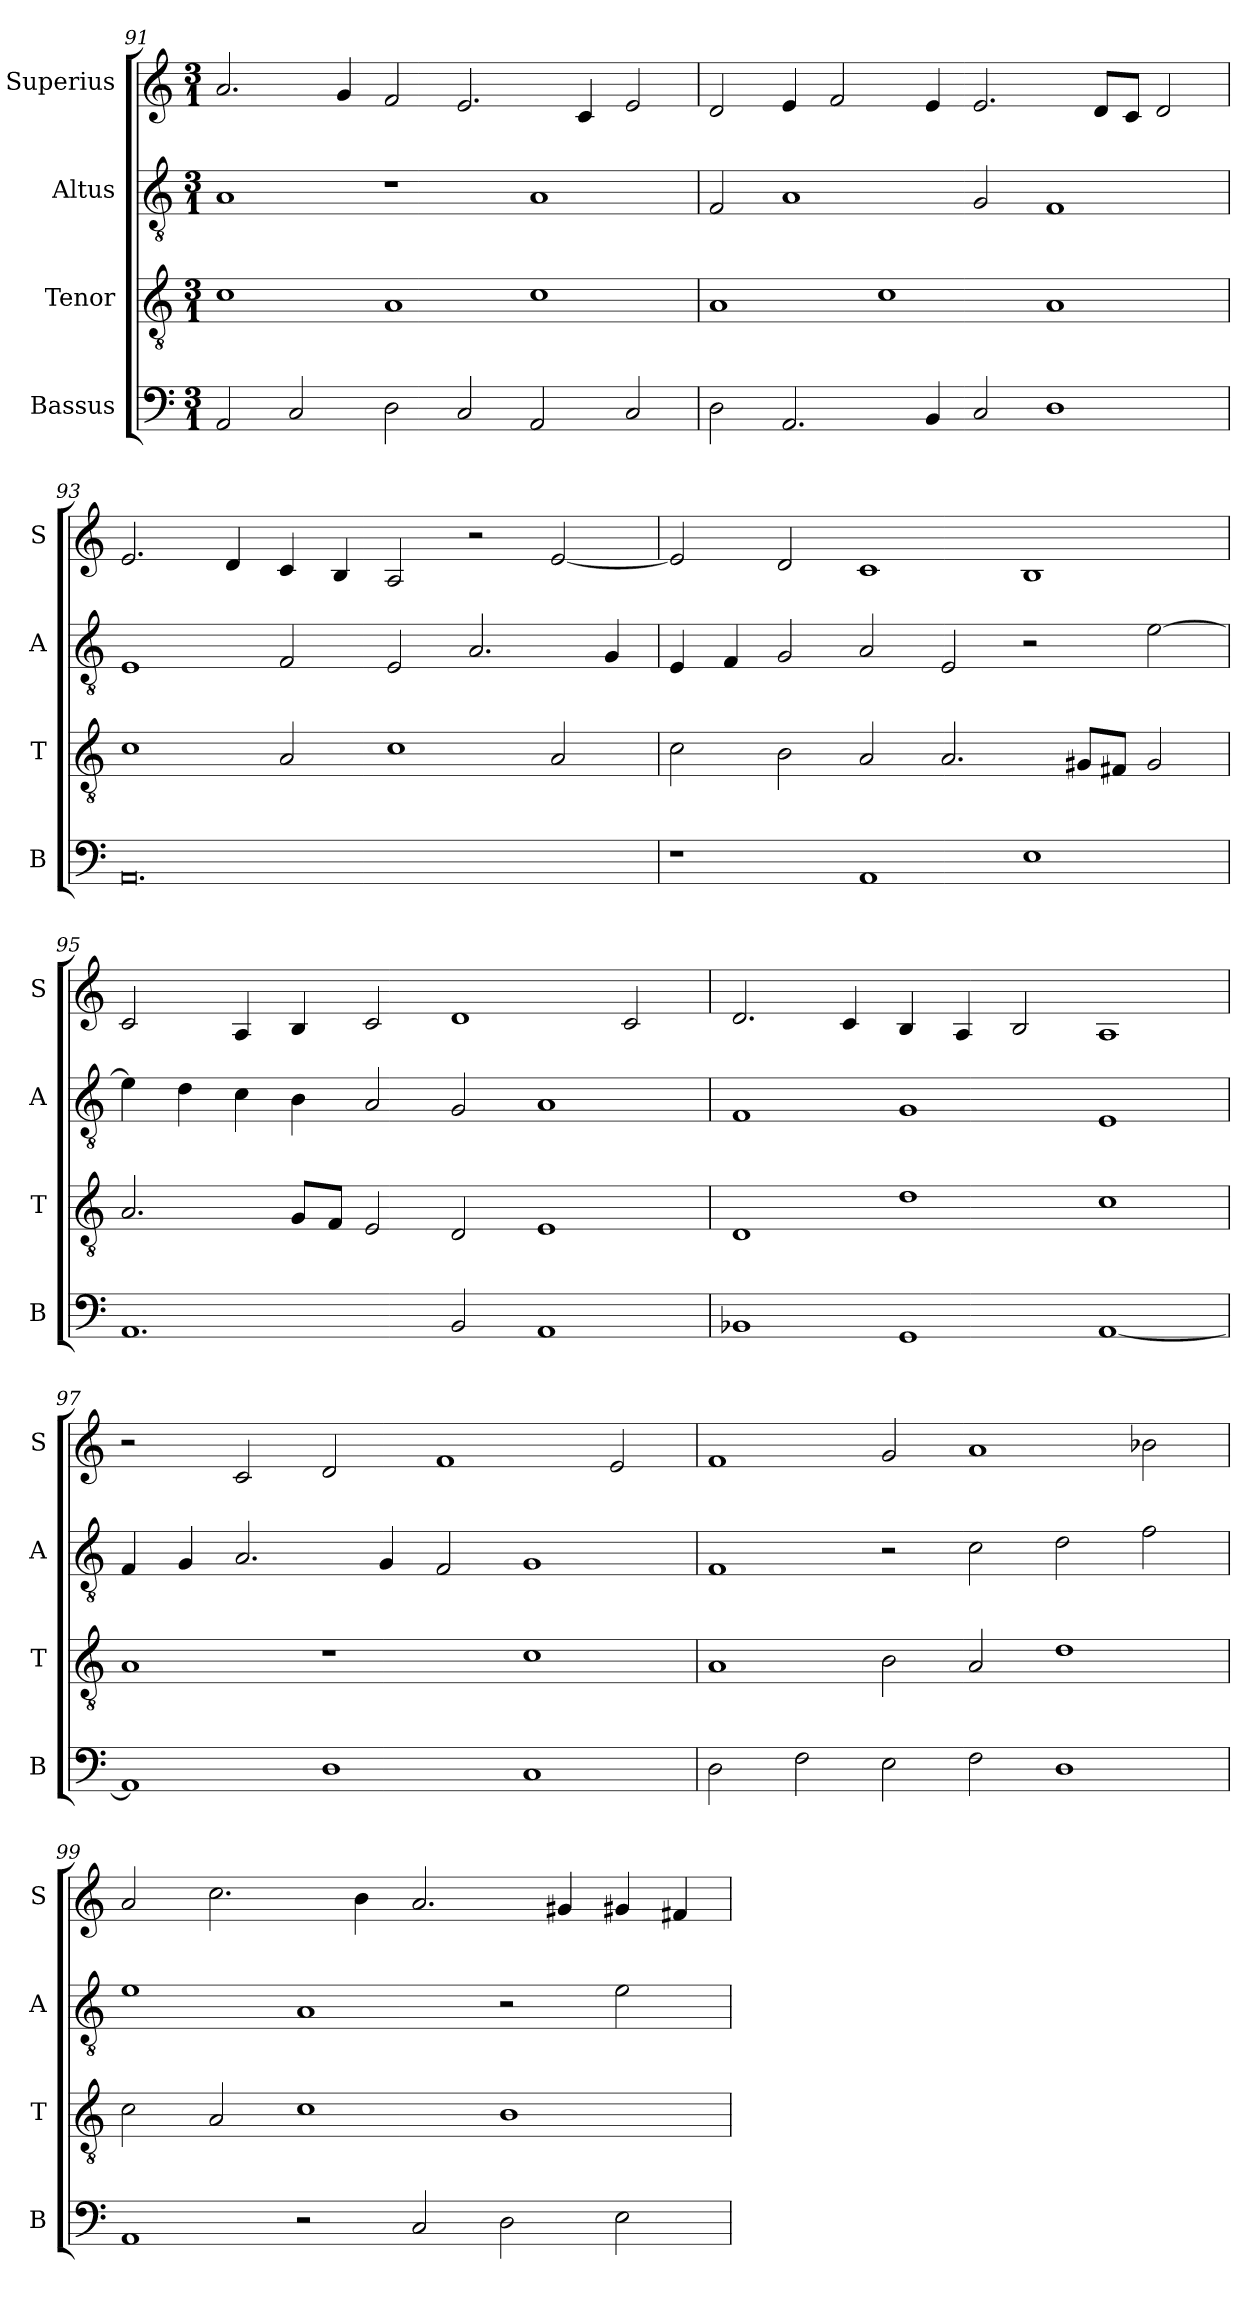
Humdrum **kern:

**kern	**kern	**kern	**kern
*part4	*part3	*part2	*part1
*staff4	*staff3	*staff2	*staff1
*I"Bassus	*I"Tenor	*I"Altus	*I"Superius
*I'B	*I'T	*I'A	*I'S
*clefF4	*clefGv2	*clefGv2	*clefG2
*k[]	*k[]	*k[]	*k[]
*M3/1	*M3/1	*M3/1	*M3/1
=91	=91	=91	=91
2AA/	1c	1A	2.a/
2C/	.	.	.
.	.	.	4g/
2D\	1A	1r	2f/
2C/	.	.	2.e/
2AA/	1c	1A	.
.	.	.	4c/
2C/	.	.	2e/
=92	=92	=92	=92
2D\	1A	2F/	2d/
2.AA/	.	1A	4e/
.	.	.	2f/
.	1c	.	.
4BB/	.	.	4e/
2C/	.	2G/	2.e/
1D	1A	1F	.
.	.	.	8d/L
.	.	.	8c/J
.	.	.	2d/
=93	=93	=93	=93
0.AA	1c	1E	2.e/
.	.	.	4d/
.	2A/	2F/	4c/
.	.	.	4B/
.	1c	2E/	2A/
.	.	2.A/	2r
.	2A/	.	[2e/
.	.	4G/	.
=94	=94	=94	=94
1r	2c\	4E/	2e/]
.	.	4F/	.
.	2B\	2G/	2d/
1AA	2A/	2A/	1c
.	2.A/	2E/	.
1E	.	2r	1B
.	8G#X/L	.	.
.	8F#X/J	.	.
.	2G#/	[2e\	.
=95	=95	=95	=95
1.AA	2.A/	4e\]	2c/
.	.	4d\	.
.	.	4c\	4A/
.	8G/L	4B\	4B/
.	8F/J	.	.
.	2E/	2A/	2c/
2BB/	2D/	2G/	1d
1AA	1E	1A	.
.	.	.	2c/
=96	=96	=96	=96
1BB-X	1D	1F	2.d/
.	.	.	4c/
1GG	1d	1G	4B/
.	.	.	4A/
.	.	.	2B/
[1AA	1c	1E	1A
=97	=97	=97	=97
1AA]	1A	4F/	2r
.	.	4G/	.
.	.	2.A/	2c/
1D	1r	.	2d/
.	.	4G/	.
.	.	2F/	1f
1C	1c	1G	.
.	.	.	2e/
=98	=98	=98	=98
2D\	1A	1F	1f
2F\	.	.	.
2E\	2B\	2r	2g/
2F\	2A/	2c\	1a
1D	1d	2d\	.
.	.	2f\	2b-X\
=99	=99	=99	=99
1AA	2c\	1e	2a/
.	2A/	.	2.cc\
2r	1c	1A	.
.	.	.	4b\
2C/	.	.	2.a/
2D\	1B	2r	.
.	.	.	4g#X/
2E\	.	2e\	4g#X/
.	.	.	4f#X/
=	=	=	=
*-	*-	*-	*-
